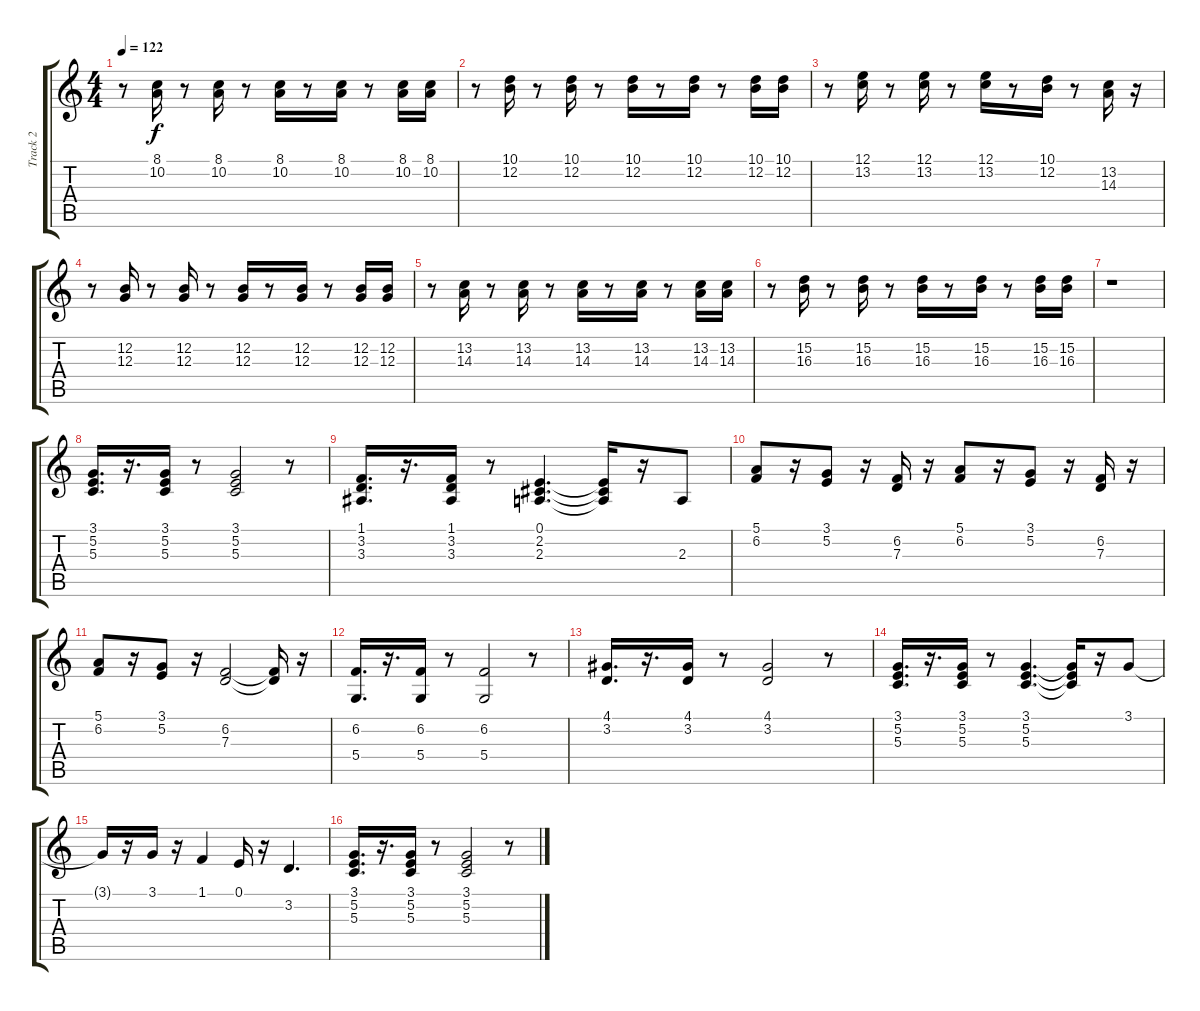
\track ("Track 2" "Track 2") {instrument electricpiano1}
\staff {score tabs}
\tuning (E4 B3 G3 D3 A2 E2) {hide}
\ts (4 4)
\tempo 122
\clef g2
\ks c
r.8{dy f} (8.1 10.2).16 r.8 (8.1 10.2).16 r.8 (8.1 10.2).16 r.8 (8.1 10.2).16 r.8 (8.1 10.2).16 (8.1 10.2).16 |
r.8 (10.1 12.2).16 r.8 (10.1 12.2).16 r.8 (10.1 12.2).16 r.8 (10.1 12.2).16 r.8 (10.1 12.2).16 (10.1 12.2).16 |
r.8 (12.1 13.2).16 r.8 (12.1 13.2).16 r.8 (12.1 13.2).16 r.8 (10.1 12.2).16 r.8 (13.2 14.3).16 r.16 |
r.8 (12.2 12.3).16 r.8 (12.2 12.3).16 r.8 (12.2 12.3).16 r.8 (12.2 12.3).16 r.8 (12.2 12.3).16 (12.2 12.3).16 |
r.8 (13.2 14.3).16 r.8 (13.2 14.3).16 r.8 (13.2 14.3).16 r.8 (13.2 14.3).16 r.8 (13.2 14.3).16 (13.2 14.3).16 |
r.8 (15.2 16.3).16 r.8 (15.2 16.3).16 r.8 (15.2 16.3).16 r.8 (15.2 16.3).16 r.8 (15.2 16.3).16 (15.2 16.3).16 |
r.1 |
(3.1 5.2 5.3).16{d} r.16{d} (3.1 5.2 5.3).16 r.8 (3.1 5.2 5.3).2 r.8 |
(1.1 3.2 3.3).16{d} r.16{d} (1.1 3.2 3.3).16 r.8 (0.1 2.2 2.3).4{d} (0.1{t} 2.2{t} 2.3{t}).16 r.16 2.3.8 |
(5.1 6.2).8 r.16 (3.1 5.2).8 r.16 (6.2 7.3).16 r.16 (5.1 6.2).8 r.16 (3.1 5.2).8 r.16 (6.2 7.3).16 r.16 |
(5.1 6.2).8 r.16 (3.1 5.2).8 r.16 (6.2 7.3).2 (6.2{t} 7.3{t}).16 r.16 |
(6.2 5.4).16{d} r.16{d} (6.2 5.4).16 r.8 (6.2 5.4).2 r.8 |
(4.1 3.2).16{d} r.16{d} (4.1 3.2).16 r.8 (4.1 3.2).2 r.8 |
(3.1 5.2 5.3).16{d} r.16{d} (3.1 5.2 5.3).16 r.8 (3.1 5.2 5.3).4{d} (3.1{t} 5.2{t} 5.3{t}).16 r.16 3.1.8 |
3.1{t}.16 r.16 3.1.16 r.16 1.1.4 0.1.16 r.16 3.2.4{d} |
(3.1 5.2 5.3).16{d} r.16{d} (3.1 5.2 5.3).16 r.8 (3.1 5.2 5.3).2 r.8
